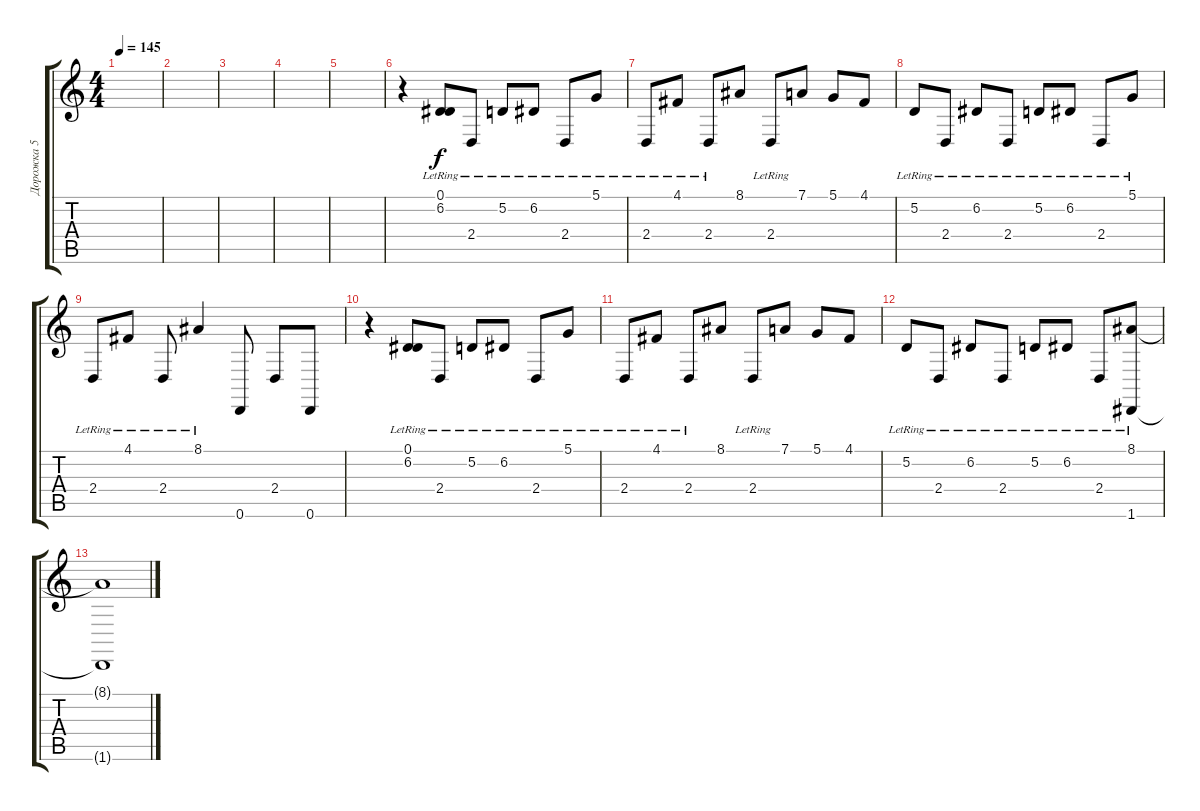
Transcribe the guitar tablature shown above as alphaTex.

\track ("Дорожка 5" "Дорожка 5") {instrument sitar}
\staff {score tabs}
\tuning (D4 A3 F3 C3 G2 D2) {hide}
\ts (4 4)
\tempo 145
\clef g2
\ks c
|
|
|
|
|
r.4 (0.1{lr} 6.2{lr}).8 2.4{lr}.8 5.2{lr}.8 6.2{lr}.8 2.4{lr}.8 5.1{lr}.8 |
2.4{lr}.8 4.1{lr}.8 2.4{lr}.8 8.1.8 2.4{lr}.8 7.1.8 5.1.8 4.1.8 |
5.2{lr}.8 2.4{lr}.8 6.2{lr}.8 2.4{lr}.8 5.2{lr}.8 6.2{lr}.8 2.4{lr}.8 5.1{lr}.8 |
2.4{lr}.8 4.1{lr}.8 2.4{lr}.8 8.1{lr}.4 0.6.8 2.4.8 0.6.8 |
r.4 (0.1{lr} 6.2{lr}).8 2.4{lr}.8 5.2{lr}.8 6.2{lr}.8 2.4{lr}.8 5.1{lr}.8 |
2.4{lr}.8 4.1{lr}.8 2.4{lr}.8 8.1.8 2.4{lr}.8 7.1.8 5.1.8 4.1.8 |
5.2{lr}.8 2.4{lr}.8 6.2{lr}.8 2.4{lr}.8 5.2{lr}.8 6.2{lr}.8 2.4{lr}.8 (8.1{lr} 1.6).8 |
(8.1{t} 1.6{t}).1
